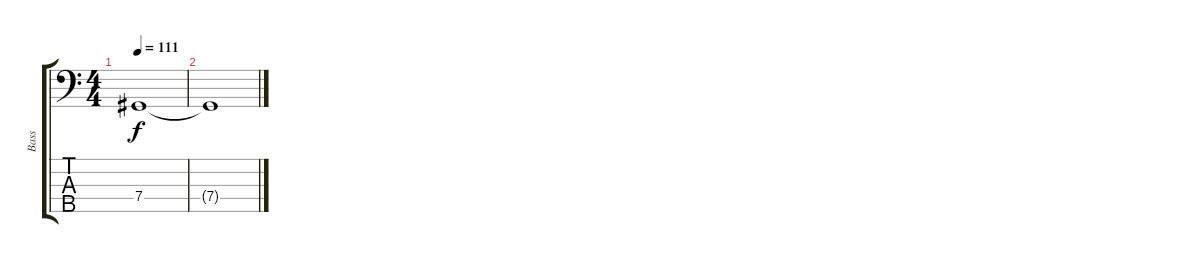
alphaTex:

\track ("Bass" "Bass") {instrument electricbasspick}
\staff {score tabs}
\tuning (Gb2 Db2 Ab1 Db1 Ab0) {hide}
\ts (4 4)
\tempo 111
\clef f4
\ks c
7.4{t}.1{dy f} |
7.4{t}.1
